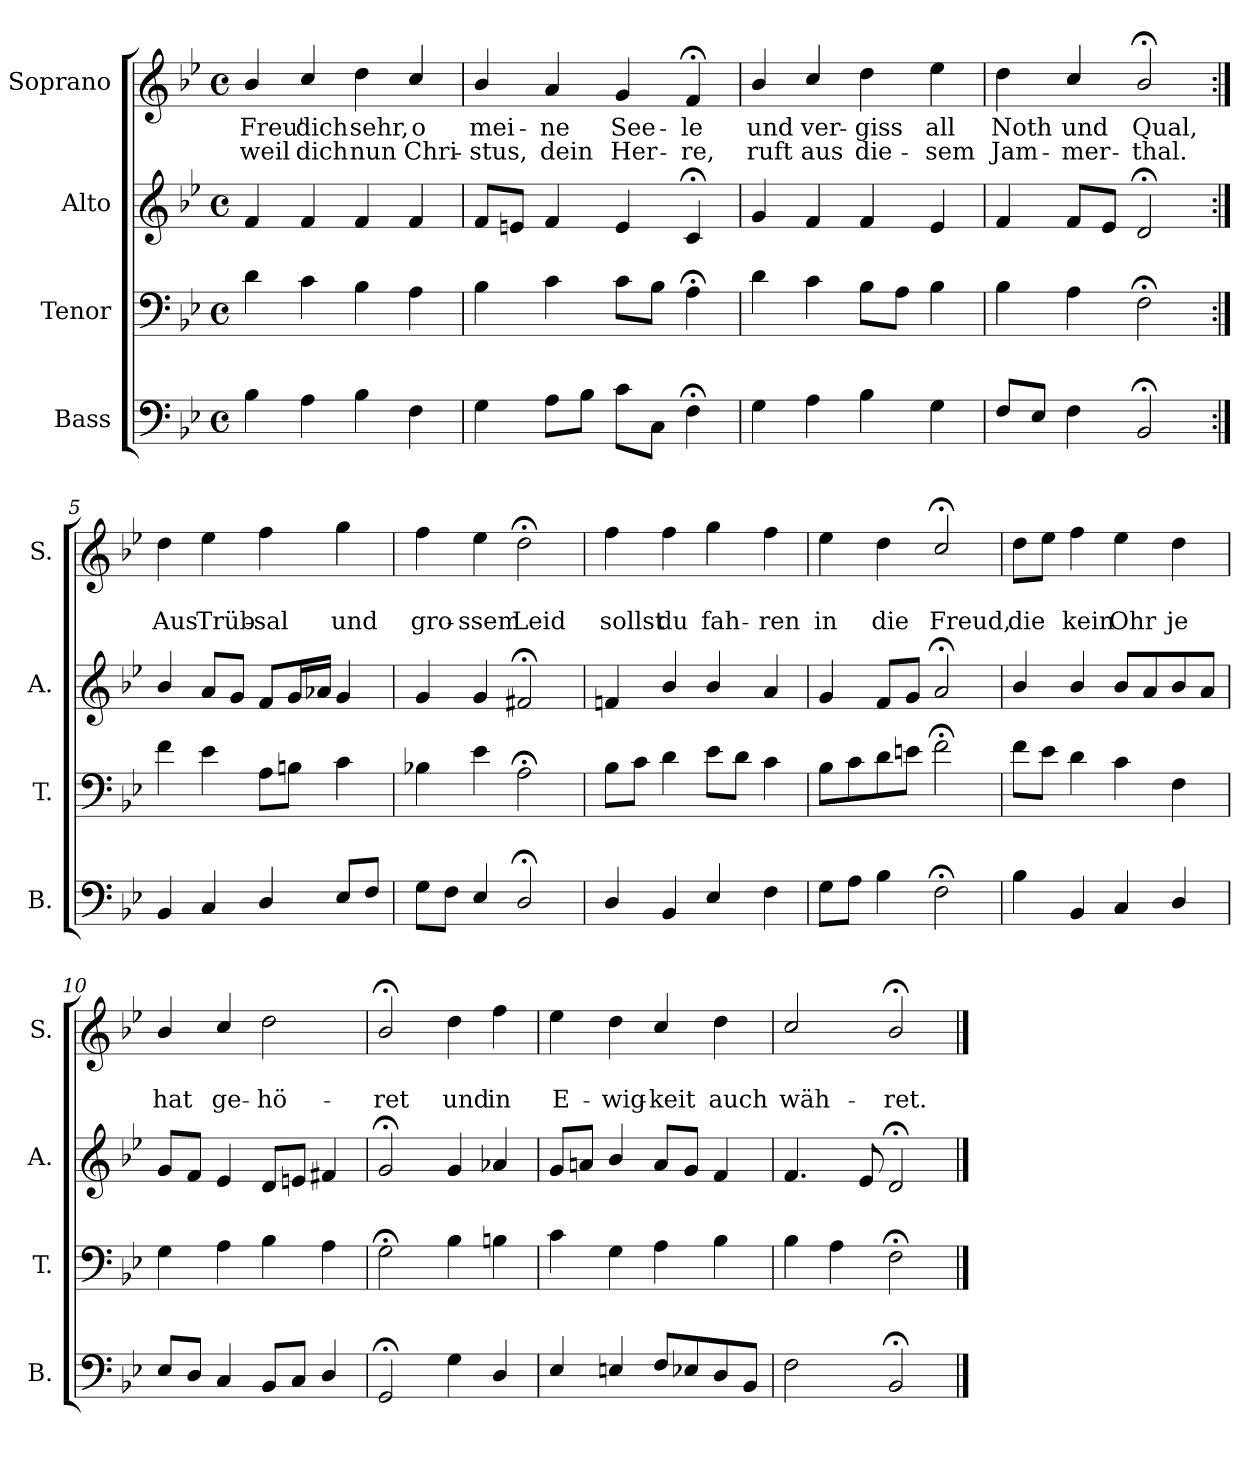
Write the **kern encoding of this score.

**kern	**kern	**kern	**kern	**text	**text
*part4	*part3	*part2	*part1	*part1	*part1
*staff4	*staff3	*staff2	*staff1	*staff1	*staff1
*I"Bass	*I"Tenor	*I"Alto	*I"Soprano	*	*
*I'B.	*I'T.	*I'A.	*I'S.	*	*
*clefF4	*clefF4	*clefG2	*clefG2	*	*
*k[b-e-]	*k[b-e-]	*k[b-e-]	*k[b-e-]	*	*
*B-:	*B-:	*B-:	*B-:	*	*
*M4/4	*M4/4	*M4/4	*M4/4	*	*
*met(c)	*met(c)	*met(c)	*met(c)	*	*
=1	=1	=1	=1	=1	=1
!	!	!	!	!LO:LY:b	!LO:LY:b
4B-\	4d\	4f/	4b-/	Freu'	weil
!	!	!	!	!LO:LY:b	!LO:LY:b
4A\	4c\	4f/	4cc/	dich	dich
!	!	!	!	!LO:LY:b	!LO:LY:b
4B-\	4B-\	4f/	4dd\	sehr,	nun
!	!	!	!	!LO:LY:b	!LO:LY:b
4F\	4A\	4f/	4cc/	o	Chri-
=2	=2	=2	=2	=2	=2
!	!	!	!	!LO:LY:b	!LO:LY:b
4G\	4B-\	8f/L	4b-/	mei-	-stus,
.	.	8en/J	.	.	.
!	!	!	!	!LO:LY:b	!LO:LY:b
8A\L	4c\	4f/	4a/	-ne	dein
8B-\J	.	.	.	.	.
!	!	!	!	!LO:LY:b	!LO:LY:b
8c\L	8c\L	4e/	4g/	See-	Her-
8C\J	8B-\J	.	.	.	.
!	!	!	!	!LO:LY:b	!LO:LY:b
4F;<\	4A;<\	4c;</	4f;</	-le	-re,
=3	=3	=3	=3	=3	=3
!	!	!	!	!LO:LY:b	!LO:LY:b
4G\	4d\	4g/	4b-/	und	ruft
!	!	!	!	!LO:LY:b	!LO:LY:b
4A\	4c\	4f/	4cc/	ver-	aus
!	!	!	!	!LO:LY:b	!LO:LY:b
4B-\	8B-\L	4f/	4dd\	-giss	die-
.	8A\J	.	.	.	.
!	!	!	!	!LO:LY:b	!LO:LY:b
4G\	4B-\	4e-/	4ee-\	all	-sem
=4	=4	=4	=4	=4	=4
!	!	!	!	!LO:LY:b	!LO:LY:b
8F/L	4B-\	4f/	4dd\	Noth	Jam-
8E-/J	.	.	.	.	.
!	!	!	!	!LO:LY:b	!LO:LY:b
4F\	4A\	8f/L	4cc/	und	-mer-
.	.	8e-/J	.	.	.
!	!	!	!	!LO:LY:b	!LO:LY:b
2BB-;</	2F;<\	2d;</	2b-;</	Qual,	-thal.
!!LO:LB:g=z
=5:|!	=5:|!	=5:|!	=5:|!	=5:|!	=5:|!
!	!	!	!	!	!LO:LY:b
4BB-/	4f\	4b-/	4dd\	.	Aus
!	!	!	!	!	!LO:LY:b
4C/	4e-\	8a/L	4ee-\	.	Trüb-
.	.	8g/J	.	.	.
!	!	!	!	!	!LO:LY:b
4D/	8A\L	8f/L	4ff\	.	-sal
.	8Bn\J	16g/L	.	.	.
.	.	16a-X/JJ	.	.	.
!	!	!	!	!	!LO:LY:b
8E-/L	4c\	4g/	4gg\	.	und
8F/J	.	.	.	.	.
=6	=6	=6	=6	=6	=6
!	!	!	!	!	!LO:LY:b
8G\L	4B-X\	4g/	4ff\	.	gro-
8F\J	.	.	.	.	.
!	!	!	!	!	!LO:LY:b
4E-/	4e-\	4g/	4ee-\	.	-ssem
!	!	!	!	!	!LO:LY:b
2D;</	2A;<\	2f#X;</	2dd;<\	.	Leid
=7	=7	=7	=7	=7	=7
!	!	!	!	!	!LO:LY:b
4D/	8B-\L	4fn/	4ff\	.	sollst
.	8c\J	.	.	.	.
!	!	!	!	!	!LO:LY:b
4BB-/	4d\	4b-/	4ff\	.	du
!	!	!	!	!	!LO:LY:b
4E-/	8e-\L	4b-/	4gg\	.	fah-
.	8d\J	.	.	.	.
!	!	!	!	!	!LO:LY:b
4F\	4c\	4a/	4ff\	.	-ren
=8	=8	=8	=8	=8	=8
!	!	!	!	!	!LO:LY:b
8G\L	8B-\L	4g/	4ee-\	.	in
8A\J	8c\	.	.	.	.
!	!	!	!	!	!LO:LY:b
4B-\	8d\	8f/L	4dd\	.	die
.	8en\J	8g/J	.	.	.
!	!	!	!	!	!LO:LY:b
2F;<\	2f;<\	2a;</	2cc;</	.	Freud,
!!LO:PB:g=z
=9	=9	=9	=9	=9	=9
!	!	!	!	!	!LO:LY:b
4B-\	8f\L	4b-/	8dd\L	.	die
.	8e-\J	.	8ee-\J	.	.
!	!	!	!	!	!LO:LY:b
4BB-/	4d\	4b-/	4ff\	.	kein
!	!	!	!	!	!LO:LY:b
4C/	4c\	8b-/L	4ee-\	.	Ohr
.	.	8a/	.	.	.
!	!	!	!	!	!LO:LY:b
4D/	4F\	8b-/	4dd\	.	je
.	.	8a/J	.	.	.
=10	=10	=10	=10	=10	=10
!	!	!	!	!	!LO:LY:b
8E-/L	4G\	8g/L	4b-/	.	hat
8D/J	.	8f/J	.	.	.
!	!	!	!	!	!LO:LY:b
4C/	4A\	4e-/	4cc/	.	ge-
!	!	!	!	!	!LO:LY:b
8BB-/L	4B-\	8d/L	2dd\	.	-hö-
8C/J	.	8en/J	.	.	.
4D/	4A\	4f#X/	.	.	.
=11	=11	=11	=11	=11	=11
!	!	!	!	!	!LO:LY:b
2GG;</	2G;<\	2g;</	2b-;</	.	-ret
!	!	!	!	!	!LO:LY:b
4G\	4B-\	4g/	4dd\	.	und
!	!	!	!	!	!LO:LY:b
4D/	4Bn\	4a-X/	4ff\	.	in
=12	=12	=12	=12	=12	=12
!	!	!	!	!	!LO:LY:b
4E-/	4c\	8g/L	4ee-\	.	E-
.	.	8an/J	.	.	.
!	!	!	!	!	!LO:LY:b
4En/	4G\	4b-/	4dd\	.	-wig-
!	!	!	!	!	!LO:LY:b
8F/L	4A\	8a/L	4cc/	.	-keit
8E-X/	.	8g/J	.	.	.
!	!	!	!	!	!LO:LY:b
8D/	4B-\	4f/	4dd\	.	auch
8BB-/J	.	.	.	.	.
=13	=13	=13	=13	=13	=13
!	!	!	!	!	!LO:LY:b
2F\	4B-\	4.f/	2cc/	.	wäh-
.	4A\	.	.	.	.
.	.	8e-/	.	.	.
!	!	!	!	!	!LO:LY:b
2BB-;</	2F;<\	2d;</	2b-;</	.	-ret.
==	==	==	==	==	==
*-	*-	*-	*-	*-	*-
